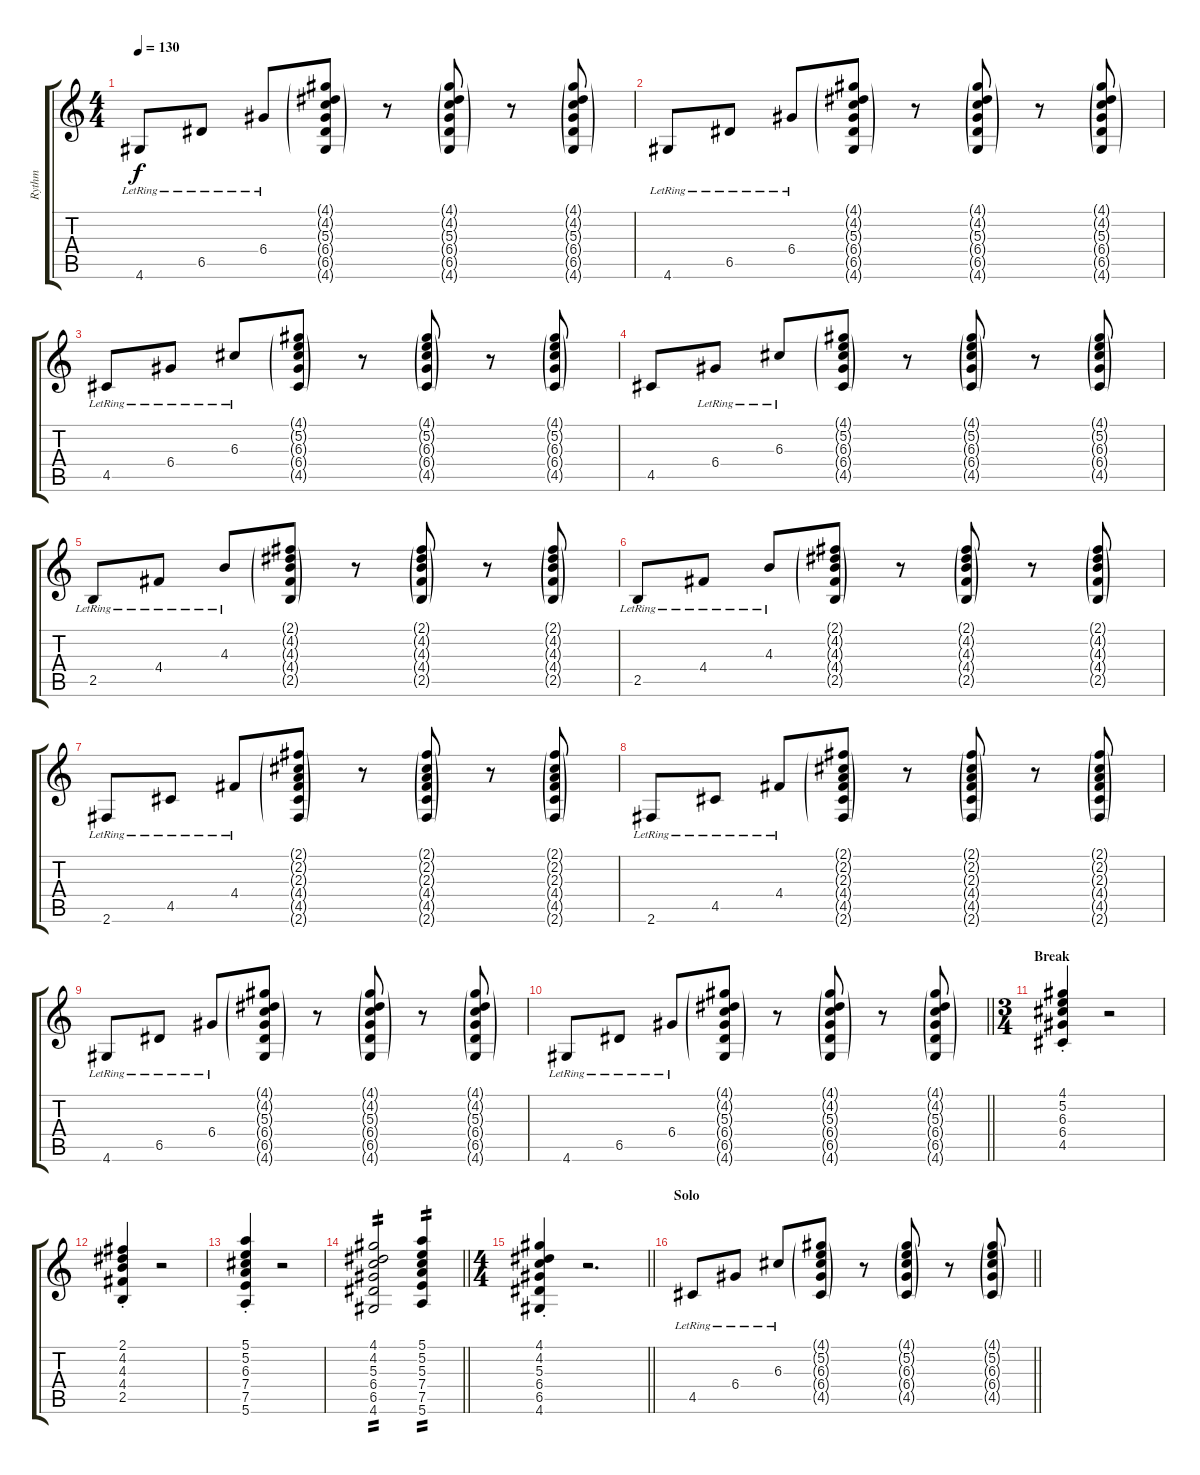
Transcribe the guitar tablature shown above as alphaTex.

\track ("Rythm" "Rythm") {instrument electricguitarclean}
\staff {score tabs}
\tuning (E4 B3 G3 D3 A2 E2) {hide}
\ts (4 4)
\tempo 130
\clef g2
\ks c
4.6{lr}.8{dy f} 6.5{lr}.8 6.4{lr}.8 (4.1{g} 4.2{g} 5.3{g} 6.4{g} 6.5{g} 4.6{g}).8 r.8 (4.1{g} 4.2{g} 5.3{g} 6.4{g} 6.5{g} 4.6{g}).8 r.8 (4.1{g} 4.2{g} 5.3{g} 6.4{g} 6.5{g} 4.6{g}).8 |
4.6{lr}.8 6.5{lr}.8 6.4{lr}.8 (4.1{g} 4.2{g} 5.3{g} 6.4{g} 6.5{g} 4.6{g}).8 r.8 (4.1{g} 4.2{g} 5.3{g} 6.4{g} 6.5{g} 4.6{g}).8 r.8 (4.1{g} 4.2{g} 5.3{g} 6.4{g} 6.5{g} 4.6{g}).8 |
4.5{lr}.8 6.4{lr}.8 6.3{lr}.8 (4.1{g} 5.2{g} 6.3{g} 6.4{g} 4.5{g}).8 r.8 (4.1{g} 5.2{g} 6.3{g} 6.4{g} 4.5{g}).8 r.8 (4.1{g} 5.2{g} 6.3{g} 6.4{g} 4.5{g}).8 |
4.5.8 6.4{lr}.8 6.3{lr}.8 (4.1{g} 5.2{g} 6.3{g} 6.4{g} 4.5{g}).8 r.8 (4.1{g} 5.2{g} 6.3{g} 6.4{g} 4.5{g}).8 r.8 (4.1{g} 5.2{g} 6.3{g} 6.4{g} 4.5{g}).8 |
2.5{lr}.8 4.4{lr}.8 4.3{lr}.8 (2.1{g} 4.2{g} 4.3{g} 4.4{g} 2.5{g}).8 r.8 (2.1{g} 4.2{g} 4.3{g} 4.4{g} 2.5{g}).8 r.8 (2.1{g} 4.2{g} 4.3{g} 4.4{g} 2.5{g}).8 |
2.5{lr}.8 4.4{lr}.8 4.3{lr}.8 (2.1{g} 4.2{g} 4.3{g} 4.4{g} 2.5{g}).8 r.8 (2.1{g} 4.2{g} 4.3{g} 4.4{g} 2.5{g}).8 r.8 (2.1{g} 4.2{g} 4.3{g} 4.4{g} 2.5{g}).8 |
2.6{lr}.8 4.5{lr}.8 4.4{lr}.8 (2.1{g} 2.2{g} 2.3{g} 4.4{g} 4.5{g} 2.6{g}).8 r.8 (2.1{g} 2.2{g} 2.3{g} 4.4{g} 4.5{g} 2.6{g}).8 r.8 (2.1{g} 2.2{g} 2.3{g} 4.4{g} 4.5{g} 2.6{g}).8 |
2.6{lr}.8 4.5{lr}.8 4.4{lr}.8 (2.1{g} 2.2{g} 2.3{g} 4.4{g} 4.5{g} 2.6{g}).8 r.8 (2.1{g} 2.2{g} 2.3{g} 4.4{g} 4.5{g} 2.6{g}).8 r.8 (2.1{g} 2.2{g} 2.3{g} 4.4{g} 4.5{g} 2.6{g}).8 |
4.6{lr}.8 6.5{lr}.8 6.4{lr}.8 (4.1{g} 4.2{g} 5.3{g} 6.4{g} 6.5{g} 4.6{g}).8 r.8 (4.1{g} 4.2{g} 5.3{g} 6.4{g} 6.5{g} 4.6{g}).8 r.8 (4.1{g} 4.2{g} 5.3{g} 6.4{g} 6.5{g} 4.6{g}).8 |
\barLineRight lightlight
4.6{lr}.8 6.5{lr}.8 6.4{lr}.8 (4.1{g} 4.2{g} 5.3{g} 6.4{g} 6.5{g} 4.6{g}).8 r.8 (4.1{g} 4.2{g} 5.3{g} 6.4{g} 6.5{g} 4.6{g}).8 r.8 (4.1{g} 4.2{g} 5.3{g} 6.4{g} 6.5{g} 4.6{g}).8 |
\ts (3 4)
\section ("" "Break ")
(4.1{st} 5.2{st} 6.3{st} 6.4{st} 4.5{st}).4{volume 8 balance 3} r.2 |
(2.1{st} 4.2{st} 4.3{st} 4.4{st} 2.5{st}).4 r.2 |
(5.1{st} 5.2{st} 6.3{st} 7.4{st} 7.5{st} 5.6{st}).4 r.2 |
\barLineRight lightlight
(4.1 4.2 5.3 6.4 6.5 4.6).2{tp 2} (5.1 5.2 5.3 7.4 7.5 5.6).4{tp 2} |
\ts (4 4)
\section ("" "")
\barLineRight lightlight
(4.1{st} 4.2{st} 5.3{st} 6.4{st} 6.5{st} 4.6{st}).4 r.2{d} |
\section ("" "Solo")
\barLineRight lightlight
4.5{lr}.8{volume 9 balance 3} 6.4{lr}.8 6.3{lr}.8 (4.1{g} 5.2{g} 6.3{g} 6.4{g} 4.5{g}).8 r.8 (4.1{g} 5.2{g} 6.3{g} 6.4{g} 4.5{g}).8 r.8 (4.1{g} 5.2{g} 6.3{g} 6.4{g} 4.5{g}).8
